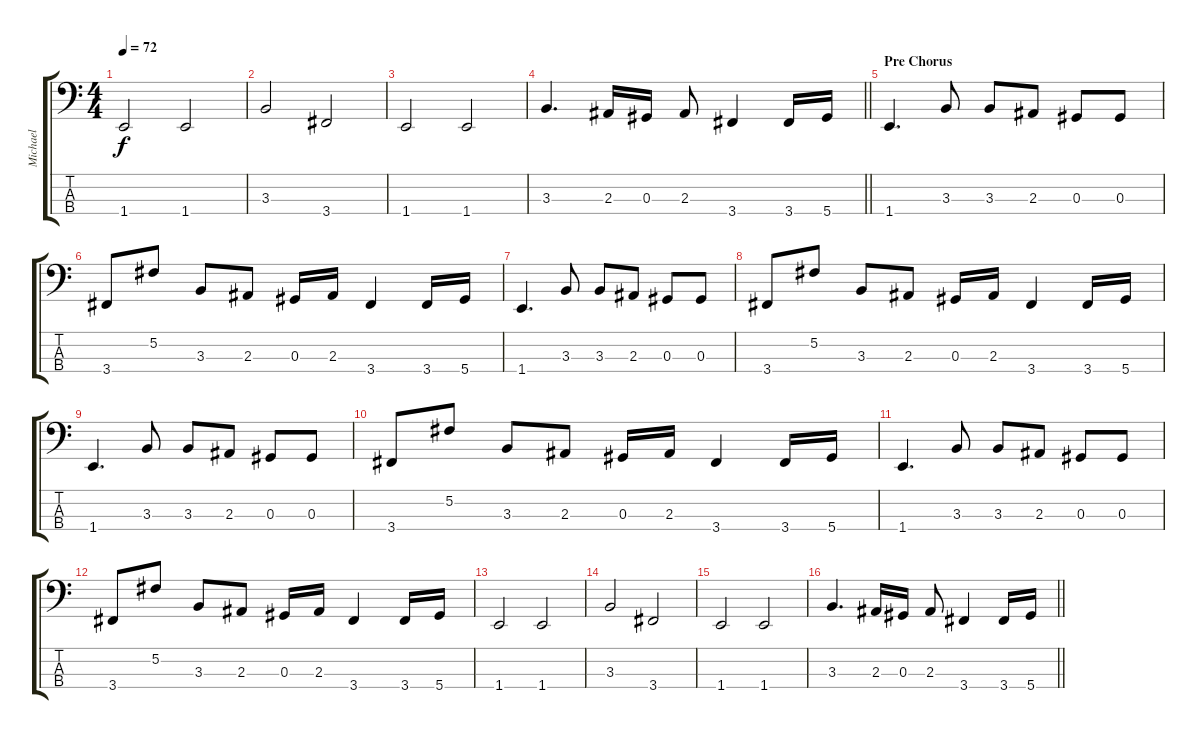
\track ("Michael" "Michael") {instrument electricbassfinger}
\staff {score tabs}
\tuning (Gb2 Db2 Ab1 Eb1) {hide}
\ts (4 4)
\tempo 72
\clef f4
\ks c
1.4.2{dy f} 1.4.2 |
3.3.2 3.4.2 |
1.4.2 1.4.2 |
\barLineRight lightlight
3.3.4{d} 2.3.16 0.3.16 2.3.8 3.4.4 3.4.16 5.4.16 |
\section ("" "Pre Chorus")
1.4.4{d} 3.3.8 3.3.8 2.3.8 0.3.8 0.3.8 |
3.4.8 5.2.8 3.3.8 2.3.8 0.3.16 2.3.16 3.4.4 3.4.16 5.4.16 |
1.4.4{d} 3.3.8 3.3.8 2.3.8 0.3.8 0.3.8 |
3.4.8 5.2.8 3.3.8 2.3.8 0.3.16 2.3.16 3.4.4 3.4.16 5.4.16 |
1.4.4{d} 3.3.8 3.3.8 2.3.8 0.3.8 0.3.8 |
3.4.8 5.2.8 3.3.8 2.3.8 0.3.16 2.3.16 3.4.4 3.4.16 5.4.16 |
1.4.4{d} 3.3.8 3.3.8 2.3.8 0.3.8 0.3.8 |
3.4.8 5.2.8 3.3.8 2.3.8 0.3.16 2.3.16 3.4.4 3.4.16 5.4.16 |
1.4.2 1.4.2 |
3.3.2 3.4.2 |
1.4.2 1.4.2 |
\barLineRight lightlight
3.3.4{d} 2.3.16 0.3.16 2.3.8 3.4.4 3.4.16 5.4.16
